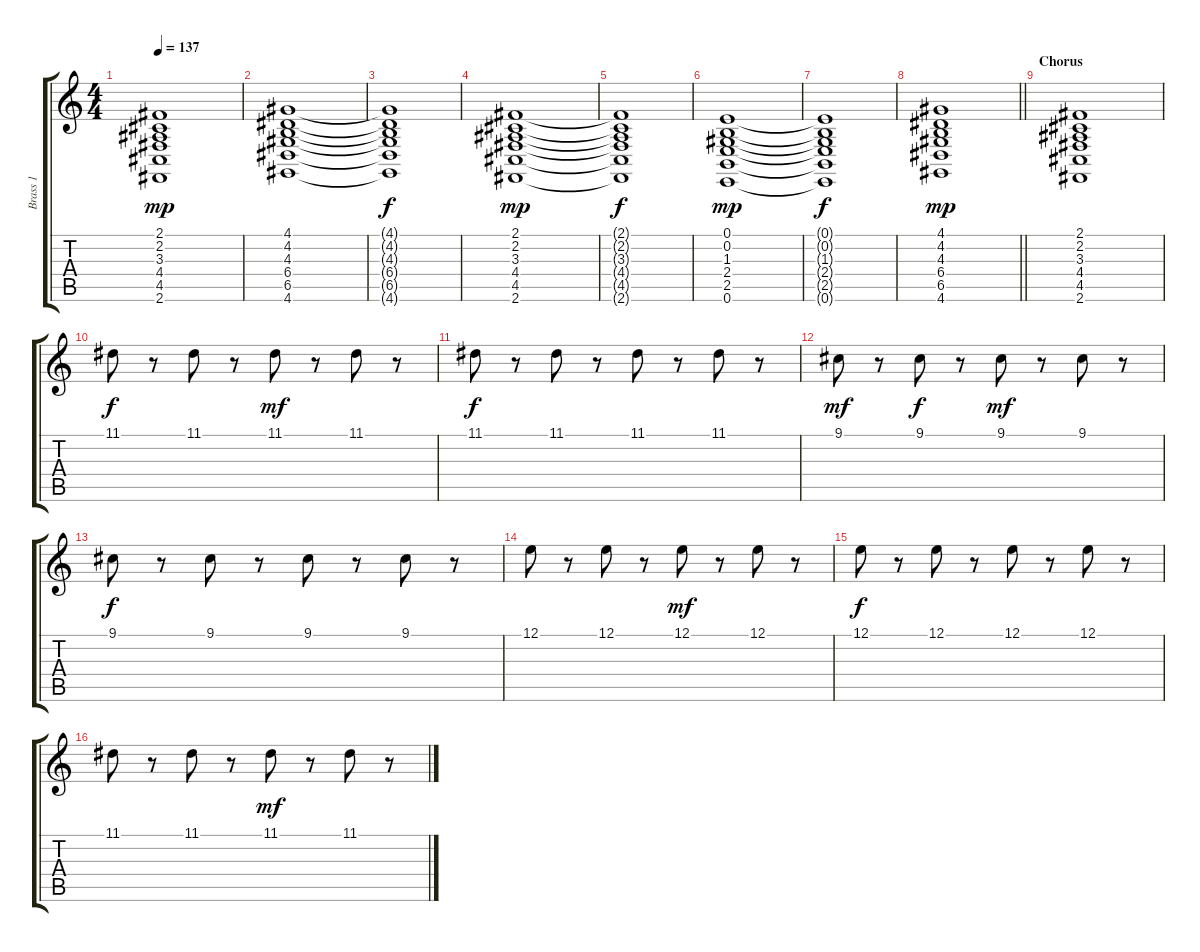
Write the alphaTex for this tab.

\track ("Brass 1" "Brass 1") {instrument synthbrass1}
\staff {score tabs}
\tuning (E4 B3 G3 D3 A2 E2) {hide}
\ts (4 4)
\tempo 137
\clef g2
\ks c
(2.1 2.2 3.3 4.4 4.5 2.6).1{dy mp} |
(4.1 4.2 4.3 6.4 6.5 4.6).1 |
(4.1{t} 4.2{t} 4.3{t} 6.4{t} 6.5{t} 4.6{t}).1{dy f} |
(2.1 2.2 3.3 4.4 4.5 2.6).1{dy mp} |
(2.1{t} 2.2{t} 3.3{t} 4.4{t} 4.5{t} 2.6{t}).1{dy f} |
(0.1 0.2 1.3 2.4 2.5 0.6).1{dy mp} |
(0.1{t} 0.2{t} 1.3{t} 2.4{t} 2.5{t} 0.6{t}).1{dy f} |
\barLineRight lightlight
(4.1 4.2 4.3 6.4 6.5 4.6).1{dy mp} |
\section ("" "Chorus")
(2.1 2.2 3.3 4.4 4.5 2.6).1 |
11.1.8{dy f instrument kalimba} r.8 11.1.8 r.8 11.1.8{dy mf} r.8 11.1.8 r.8 |
11.1.8{dy f} r.8 11.1.8 r.8 11.1.8 r.8 11.1.8 r.8 |
9.1.8{dy mf} r.8 9.1.8{dy f} r.8 9.1.8{dy mf} r.8 9.1.8 r.8 |
9.1.8{dy f} r.8 9.1.8 r.8 9.1.8 r.8 9.1.8 r.8 |
12.1.8 r.8 12.1.8 r.8 12.1.8{dy mf} r.8 12.1.8 r.8 |
12.1.8{dy f} r.8 12.1.8 r.8 12.1.8 r.8 12.1.8 r.8 |
11.1.8 r.8 11.1.8 r.8 11.1.8{dy mf} r.8 11.1.8 r.8
